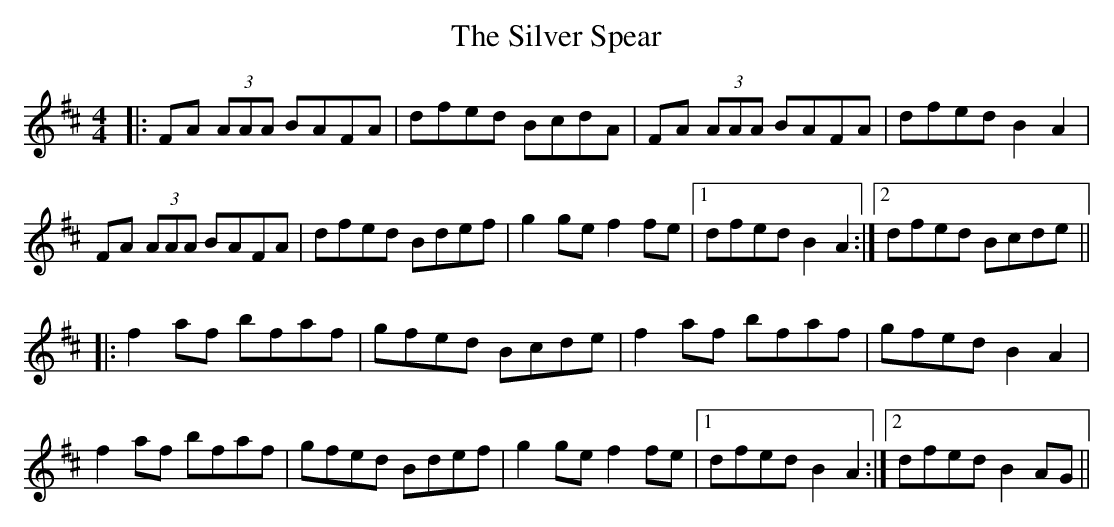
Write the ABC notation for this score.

X:1
T: The Silver Spear
M: 4/4
L: 1/8
K: Dmaj
|:FA (3AAA BAFA|dfed BcdA|FA (3AAA BAFA|dfed B2 A2|
FA (3AAA BAFA|dfed Bdef|g2 ge f2 fe|1 dfed B2 A2:|2 dfed Bcde||
|:f2 af bfaf|gfed Bcde|f2 af bfaf|gfed B2 A2|
f2 af bfaf|gfed Bdef|g2 ge f2 fe|1 dfed B2 A2:|2 dfed B2 AG||
